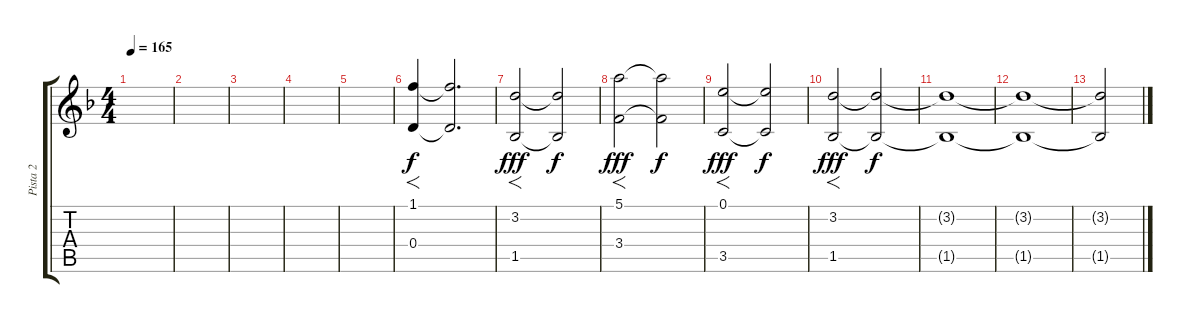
\track ("Pista 2" "Pista 2") {instrument electricguitarclean}
\staff {score tabs}
\tuning (E4 B3 G3 D3 A2 E2) {hide}
\ts (4 4)
\tempo 165
\clef g2
\ks f
|
|
|
|
|
(1.1 0.4).4{f} (1.1{t} 0.4{t}).2{d} |
(3.2 1.5).2{f dy fff} (3.2{t} 1.5{t}).2{dy f} |
(5.1 3.4).2{f dy fff} (5.1{t} 3.4{t}).2{dy f} |
(0.1 3.5).2{f dy fff} (0.1{t} 3.5{t}).2{dy f} |
(3.2 1.5).2{f dy fff} (3.2{t} 1.5{t}).2{dy f} |
(3.2{t} 1.5{t}).1 |
(3.2{t} 1.5{t}).1 |
(3.2{t} 1.5{t}).2
